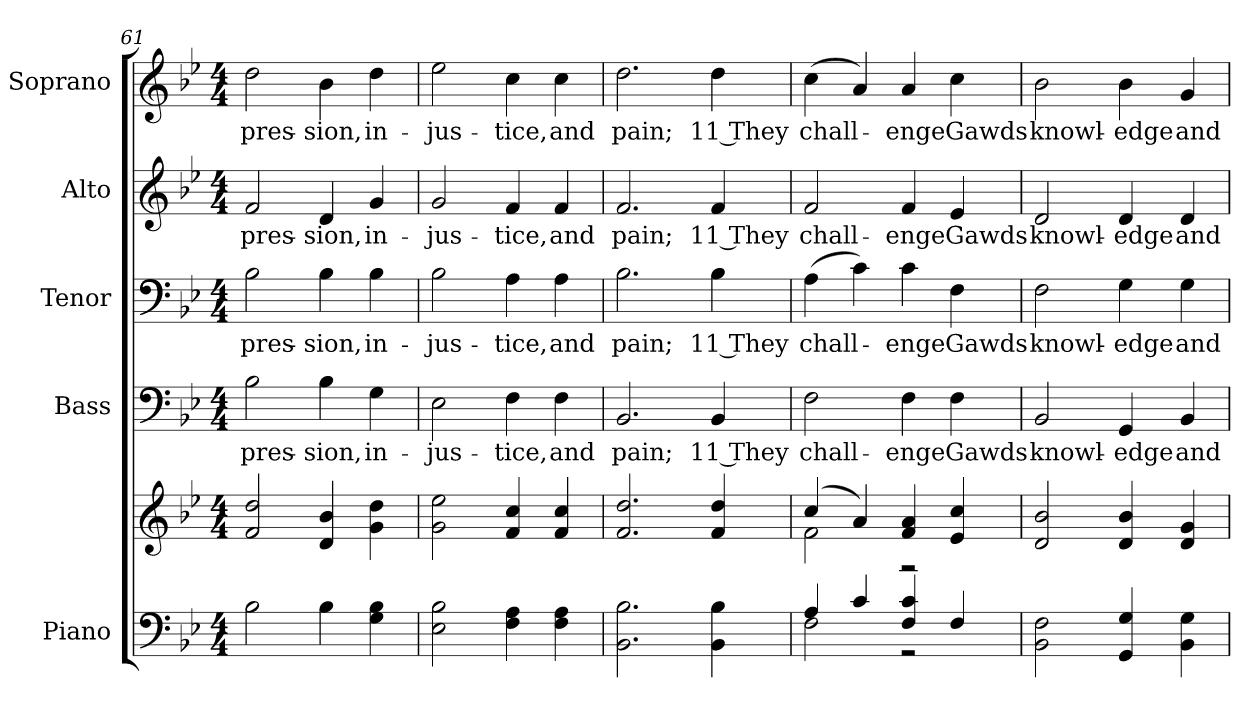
**kern	**kern	**kern	**text	**kern	**text	**kern	**text	**kern	**text
*part5	*part5	*part4	*part4	*part3	*part3	*part2	*part2	*part1	*part1
*staff6	*staff5	*staff4	*staff4	*staff3	*staff3	*staff2	*staff2	*staff1	*staff1
*I"Piano	*	*I"Bass	*	*I"Tenor	*	*I"Alto	*	*I"Soprano	*
*I'Pno.	*	*I'B.	*	*I'T.	*	*I'A.	*	*I'S.	*
!!LO:LB:g=z
*clefF4	*clefG2	*clefF4	*	*clefF4	*	*clefG2	*	*clefG2	*
*k[b-e-]	*k[b-e-]	*k[b-e-]	*	*k[b-e-]	*	*k[b-e-]	*	*k[b-e-]	*
*B-:	*B-:	*B-:	*	*B-:	*	*B-:	*	*B-:	*
*M4/4	*M4/4	*M4/4	*	*M4/4	*	*M4/4	*	*M4/4	*
=61	=61	=61	=61	=61	=61	=61	=61	=61	=61
!	!	!	!LO:LY:b:color=#000000	!	!	!	!	!	!
!	!	!	!	!	!LO:LY:b:color=#000000	!	!	!	!
!	!	!	!	!	!	!	!LO:LY:b:color=#000000	!	!
!	!	!	!	!	!	!	!	!	!LO:LY:b:color=#000000
2B-i\	2fi/ 2ddi	2B-i\	-pres-	2B-i\	-pres-	2fi/	-pres-	2ddi\	-pres-
!	!	!	!LO:LY:b:color=#000000	!	!	!	!	!	!
!	!	!	!	!	!LO:LY:b:color=#000000	!	!	!	!
!	!	!	!	!	!	!	!LO:LY:b:color=#000000	!	!
!	!	!	!	!	!	!	!	!	!LO:LY:b:color=#000000
4B-i\	4di/ 4b-i	4B-i\	-sion,	4B-i\	-sion,	4di/	-sion,	4b-i\	-sion,
!	!	!	!LO:LY:b:color=#000000	!	!	!	!	!	!
!	!	!	!	!	!LO:LY:b:color=#000000	!	!	!	!
!	!	!	!	!	!	!	!LO:LY:b:color=#000000	!	!
!	!	!	!	!	!	!	!	!	!LO:LY:b:color=#000000
4Gi\ 4B-i	4gi\ 4ddi	4Gi\	in-	4B-i\	in-	4gi/	in-	4ddi\	in-
=62	=62	=62	=62	=62	=62	=62	=62	=62	=62
!	!	!	!LO:LY:b:color=#000000	!	!	!	!	!	!
!	!	!	!	!	!LO:LY:b:color=#000000	!	!	!	!
!	!	!	!	!	!	!	!LO:LY:b:color=#000000	!	!
!	!	!	!	!	!	!	!	!	!LO:LY:b:color=#000000
2E-i\ 2B-i	2gi\ 2ee-i	2E-i\	-jus-	2B-i\	-jus-	2gi/	-jus-	2ee-i\	-jus-
!	!	!	!LO:LY:b:color=#000000	!	!	!	!	!	!
!	!	!	!	!	!LO:LY:b:color=#000000	!	!	!	!
!	!	!	!	!	!	!	!LO:LY:b:color=#000000	!	!
!	!	!	!	!	!	!	!	!	!LO:LY:b:color=#000000
4Fi\ 4Ai	4fi/ 4cci	4Fi\	-tice,	4Ai\	-tice,	4fi/	-tice,	4cci\	-tice,
!	!	!	!LO:LY:b:color=#000000	!	!	!	!	!	!
!	!	!	!	!	!LO:LY:b:color=#000000	!	!	!	!
!	!	!	!	!	!	!	!LO:LY:b:color=#000000	!	!
!	!	!	!	!	!	!	!	!	!LO:LY:b:color=#000000
4Fi\ 4Ai	4fi/ 4cci	4Fi\	and	4Ai\	and	4fi/	and	4cci\	and
=63	=63	=63	=63	=63	=63	=63	=63	=63	=63
!	!	!	!LO:LY:b:color=#000000	!	!	!	!	!	!
!	!	!	!	!	!LO:LY:b:color=#000000	!	!	!	!
!	!	!	!	!	!	!	!LO:LY:b:color=#000000	!	!
!	!	!	!	!	!	!	!	!	!LO:LY:b:color=#000000
2.BB-i\ 2.B-i	2.fi/ 2.ddi	2.BB-i/	pain;	2.B-i\	pain;	2.fi/	pain;	2.ddi\	pain;
!	!	!	!LO:LY:b:color=#000000	!	!	!	!	!	!
!	!	!	!	!	!LO:LY:b:color=#000000	!	!	!	!
!	!	!	!	!	!	!	!LO:LY:b:color=#000000	!	!
!	!	!	!	!	!	!	!	!	!LO:LY:b:color=#000000
4BB-i\ 4B-i	4fi/ 4ddi	4BB-i/	11 They	4B-i\	11 They	4fi/	11 They	4ddi\	11 They
=64	=64	=64	=64	=64	=64	=64	=64	=64	=64
*^	*^	*	*	*	*	*	*	*	*
!	!	!	!	!	!LO:LY:b:color=#000000	!	!	!	!	!	!
!	!	!	!	!	!	!	!LO:LY:b:color=#000000	!	!	!	!
!	!	!	!	!	!	!	!	!	!LO:LY:b:color=#000000	!	!
!	!	!	!	!	!	!	!	!	!	!	!LO:LY:b:color=#000000
4Ai/	2Fi\	(4cci/	2fi\	2Fi\	chall-	(4Ai\	chall-	2fi/	chall-	(4cci\	chall-
4ci/	.	4ai/)	.	.	.	4ci\)	.	.	.	4ai/)	.
!	!	!	!	!	!LO:LY:b:color=#000000	!	!	!	!	!	!
!	!	!	!	!	!	!	!LO:LY:b:color=#000000	!	!	!	!
!	!	!	!	!	!	!	!	!	!LO:LY:b:color=#000000	!	!
!	!	!	!	!	!	!	!	!	!	!	!LO:LY:b:color=#000000
4Fi/ 4ci	2r	4fi/ 4ai	2r	4Fi\	-enge	4ci\	-enge	4fi/	-enge	4ai/	-enge
!	!	!	!	!	!LO:LY:b:color=#000000	!	!	!	!	!	!
!	!	!	!	!	!	!	!LO:LY:b:color=#000000	!	!	!	!
!	!	!	!	!	!	!	!	!	!LO:LY:b:color=#000000	!	!
!	!	!	!	!	!	!	!	!	!	!	!LO:LY:b:color=#000000
4Fi/	.	4e-i/ 4cci	.	4Fi\	Gawds	4Fi\	Gawds	4e-i/	Gawds	4cci\	Gawds
*v	*v	*	*	*	*	*	*	*	*	*	*
*	*v	*v	*	*	*	*	*	*	*	*
!!LO:PB:g=z
=65	=65	=65	=65	=65	=65	=65	=65	=65	=65
!	!	!	!LO:LY:b:color=#000000	!	!	!	!	!	!
!	!	!	!	!	!LO:LY:b:color=#000000	!	!	!	!
!	!	!	!	!	!	!	!LO:LY:b:color=#000000	!	!
!	!	!	!	!	!	!	!	!	!LO:LY:b:color=#000000
2BB-i\ 2Fi	2di/ 2b-i	2BB-i/	knowl-	2Fi\	knowl-	2di/	knowl-	2b-i\	knowl-
!	!	!	!LO:LY:b:color=#000000	!	!	!	!	!	!
!	!	!	!	!	!LO:LY:b:color=#000000	!	!	!	!
!	!	!	!	!	!	!	!LO:LY:b:color=#000000	!	!
!	!	!	!	!	!	!	!	!	!LO:LY:b:color=#000000
4GGi/ 4Gi	4di/ 4b-i	4GGi/	-edge	4Gi\	-edge	4di/	-edge	4b-i\	-edge
!	!	!	!LO:LY:b:color=#000000	!	!	!	!	!	!
!	!	!	!	!	!LO:LY:b:color=#000000	!	!	!	!
!	!	!	!	!	!	!	!LO:LY:b:color=#000000	!	!
!	!	!	!	!	!	!	!	!	!LO:LY:b:color=#000000
4BB-i\ 4Gi	4di/ 4gi	4BB-i/	and	4Gi\	and	4di/	and	4gi/	and
=	=	=	=	=	=	=	=	=	=
*-	*-	*-	*-	*-	*-	*-	*-	*-	*-
